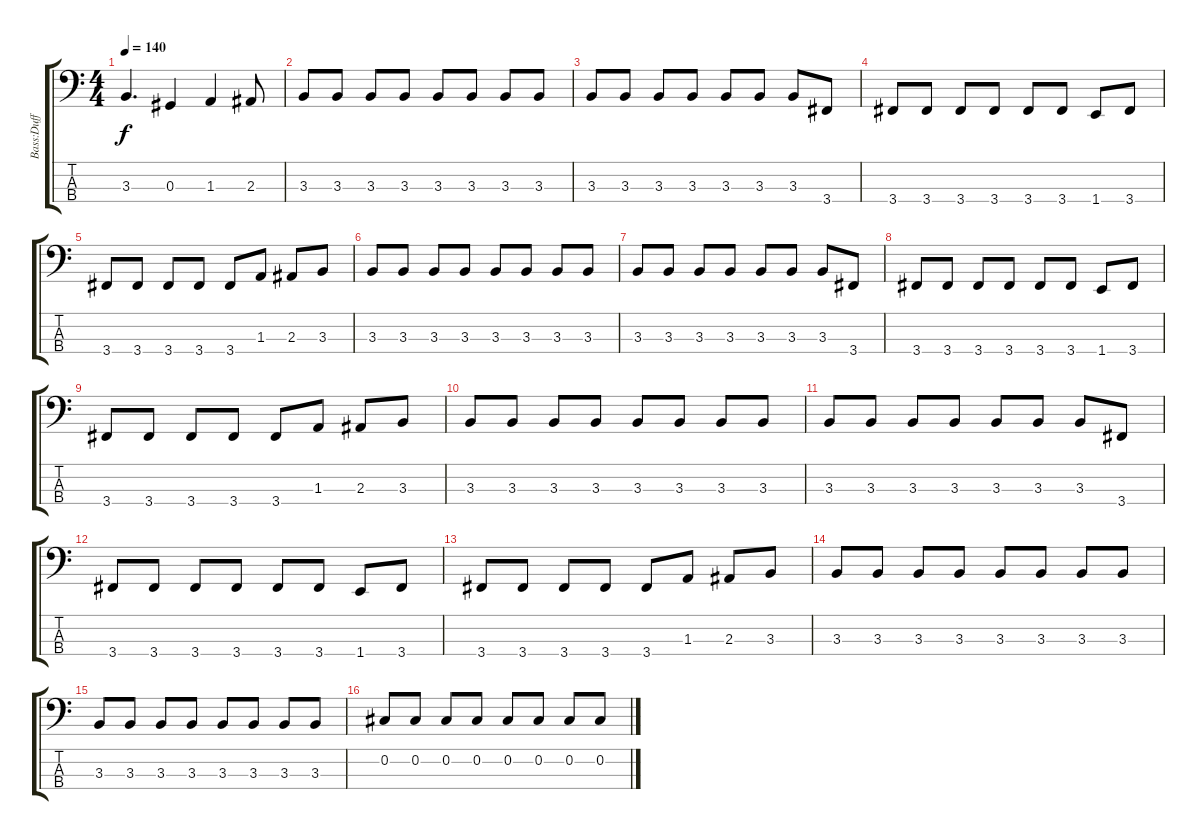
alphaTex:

\track ("Bass:Duff" "Bass:Duff") {instrument fretlessbass}
\staff {score tabs}
\tuning (Gb2 Db2 Ab1 Eb1) {hide}
\ts (4 4)
\tempo 140
\clef f4
\ks c
3.3.4{d dy f} 0.3.4 1.3.4 2.3.8 |
3.3.8 3.3.8 3.3.8 3.3.8 3.3.8 3.3.8 3.3.8 3.3.8 |
3.3.8 3.3.8 3.3.8 3.3.8 3.3.8 3.3.8 3.3.8 3.4.8 |
3.4.8 3.4.8 3.4.8 3.4.8 3.4.8 3.4.8 1.4.8 3.4.8 |
3.4.8 3.4.8 3.4.8 3.4.8 3.4.8 1.3.8 2.3.8 3.3.8 |
3.3.8 3.3.8 3.3.8 3.3.8 3.3.8 3.3.8 3.3.8 3.3.8 |
3.3.8 3.3.8 3.3.8 3.3.8 3.3.8 3.3.8 3.3.8 3.4.8 |
3.4.8 3.4.8 3.4.8 3.4.8 3.4.8 3.4.8 1.4.8 3.4.8 |
3.4.8 3.4.8 3.4.8 3.4.8 3.4.8 1.3.8 2.3.8 3.3.8 |
3.3.8 3.3.8 3.3.8 3.3.8 3.3.8 3.3.8 3.3.8 3.3.8 |
3.3.8 3.3.8 3.3.8 3.3.8 3.3.8 3.3.8 3.3.8 3.4.8 |
3.4.8 3.4.8 3.4.8 3.4.8 3.4.8 3.4.8 1.4.8 3.4.8 |
3.4.8 3.4.8 3.4.8 3.4.8 3.4.8 1.3.8 2.3.8 3.3.8 |
3.3.8 3.3.8 3.3.8 3.3.8 3.3.8 3.3.8 3.3.8 3.3.8 |
3.3.8 3.3.8 3.3.8 3.3.8 3.3.8 3.3.8 3.3.8 3.3.8 |
0.2.8 0.2.8 0.2.8 0.2.8 0.2.8 0.2.8 0.2.8 0.2.8
